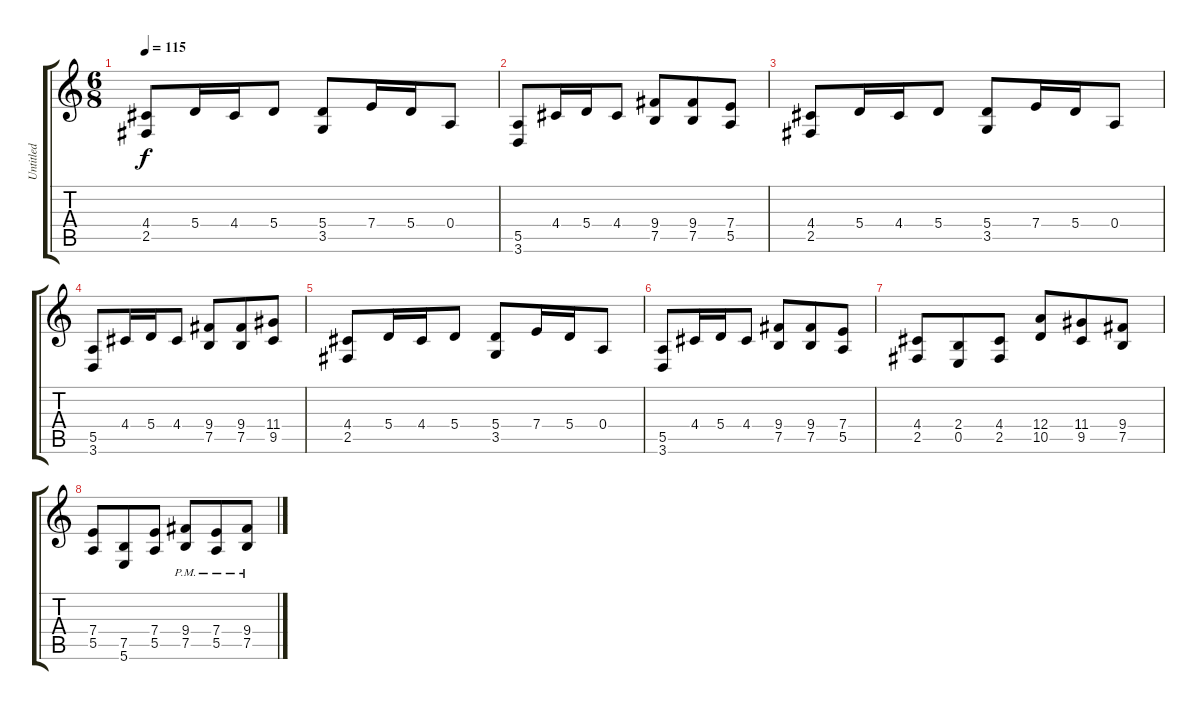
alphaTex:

\track ("Untitled" "Untitled") {instrument distortionguitar}
\staff {score tabs}
\tuning (B3 Gb3 D3 A2 E2 B1) {hide}
\ts (6 8)
\tempo 115
\clef g2
\ks c
(4.4 2.5).8{dy f} 5.4.16 4.4.16 5.4.8 (5.4 3.5).8 7.4.16 5.4.16 0.4.8 |
(5.5 3.6).8 4.4.16 5.4.16 4.4.8 (9.4 7.5).8 (9.4 7.5).8 (7.4 5.5).8 |
(4.4 2.5).8 5.4.16 4.4.16 5.4.8 (5.4 3.5).8 7.4.16 5.4.16 0.4.8 |
(5.5 3.6).8 4.4.16 5.4.16 4.4.8 (9.4 7.5).8 (9.4 7.5).8 (11.4 9.5).8 |
(4.4 2.5).8 5.4.16 4.4.16 5.4.8 (5.4 3.5).8 7.4.16 5.4.16 0.4.8 |
(5.5 3.6).8 4.4.16 5.4.16 4.4.8 (9.4 7.5).8 (9.4 7.5).8 (7.4 5.5).8 |
(4.4 2.5).8 (2.4 0.5).8 (4.4 2.5).8 (12.4 10.5).8 (11.4 9.5).8 (9.4 7.5).8 |
(7.4 5.5).8 (7.5 5.6).8 (7.4 5.5).8 (9.4{pm} 7.5{pm}).8 (7.4{pm} 5.5{pm}).8 (9.4{pm} 7.5{pm}).8
